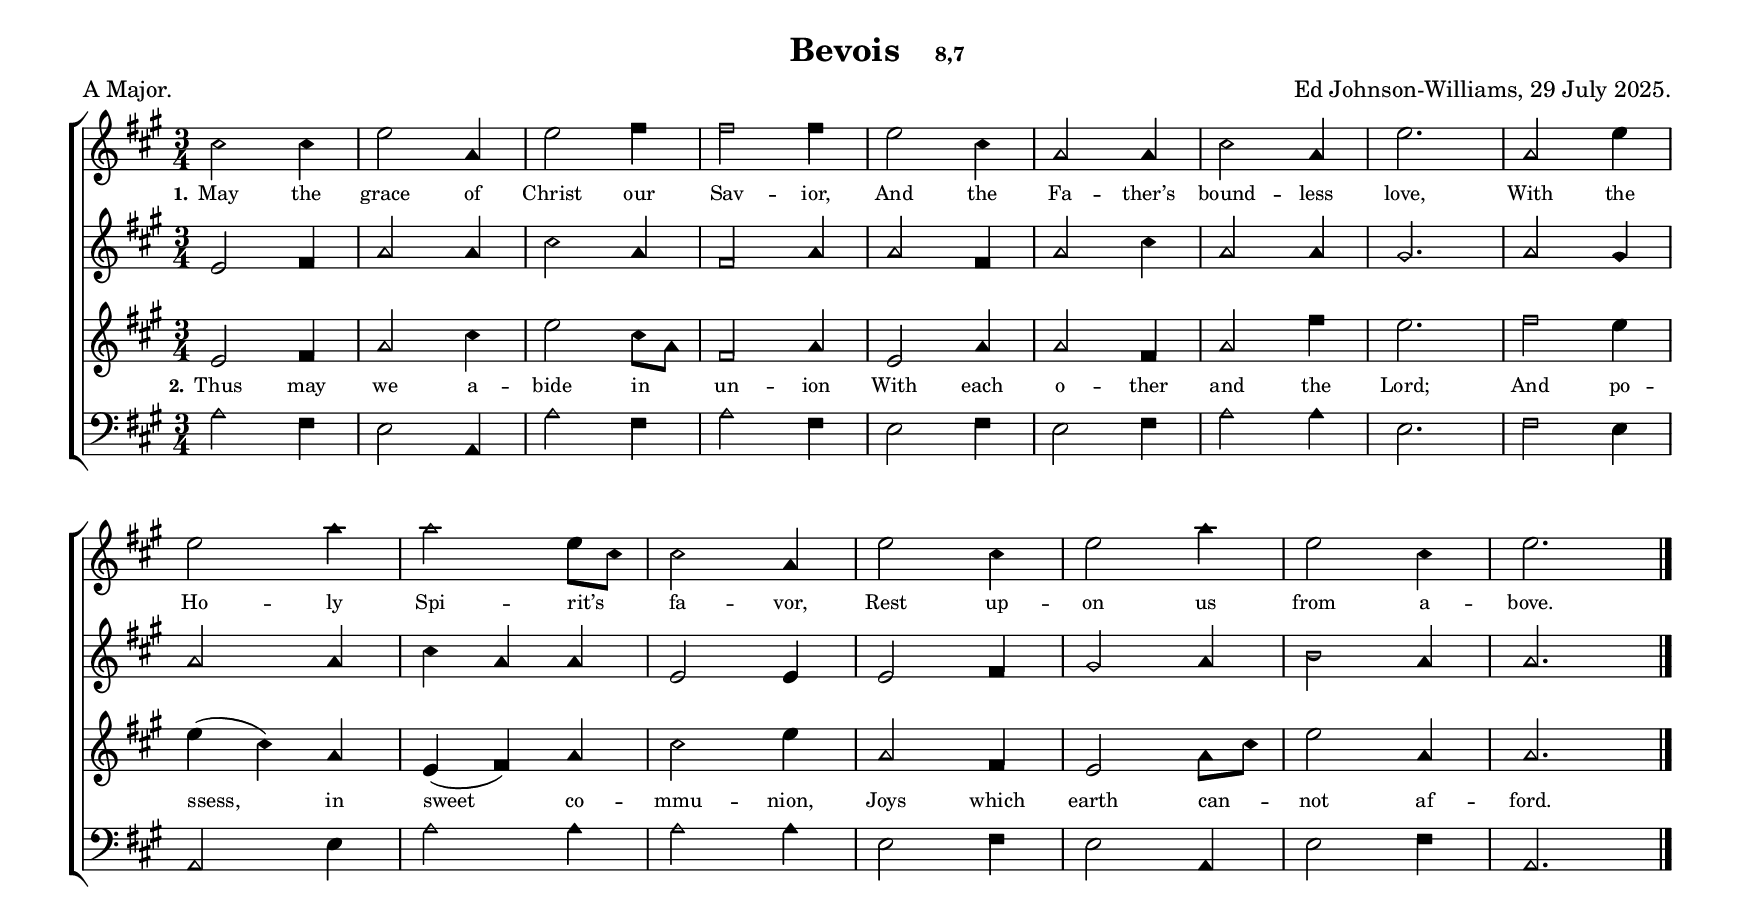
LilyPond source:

\language "espanol"
%%%%%% Sacred Harp Template 0.4 %%%%%%

% A template for easy engraving of shapenote tunes in the style of the
% 1991 edition of the Sacred Harp.
%
% Leland Paul Kusmer – me@lelandpaul.com – February 2011
% Updated by Barry Parsons - September 2015
%
% For more information, see thypyramids.com/fasola


\version "2.24.0"
#(set-default-paper-size "a4landscape")

% \include "../../../partials/old-style-clef.ly"

\paper {

  page-count = #1 % Limit the page size and system count here.
  system-count = #2
  %ragged-last = ##t
  %ragged-bottom = ##t
  system-system-spacing = #'((basic-distance . 0) (padding . 6))
  top-margin = 0.5\in



}

\header {
  title = \markup{
    \bold \smaller
    "Bevois   "  \small{"8,7" }
  }% TITLE.  METER.
  %subtitle = \markup \italic \smaller
  %       "For Beth and Matthew"	% Subtitle, alternative title
  %subsubtitle = \markup \italic \tiny
  %        ""	%	Optional Bible verse
  arranger = \markup %\bold \tiny
  "Ed Johnson-Williams, 29 July 2025." % Composer
  meter = \markup {
    %\bold \tiny
    "A Major."
  } % Key signature.  Poet.
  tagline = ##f
  %\markup \tiny
  %	"" % Copyright info if applicable; leave blank otherwise.
}


global = {
  \key 	la								%KEY NOTE

  %Uncomment the mode, below:
  \major
  \aikenHeads    % Aiken Shapes

  % \sacredHarpHeads
  %\minor \sacredHarpHeadsMinor
  \numericTimeSignature
  \time 3/4				%TIME SIGNATURE as n/n
  \defineBarLine ";" #'("|" ";" " ")
  \defineBarLine ";." #'("|" ";." ";.")
  \defineBarLine ".;" #'("|" ".;" ".;")
  \defineBarLine ".." #'(".." ".." "..")
  \defineBarLine ";.." #'(";.." ";.." ";..")
  \defineBarLine ";.;" #'(";.;" ";.;" ";.;")
  \autoBeamOff
  \override Score.RehearsalMark.self-alignment-X = #LEFT






}

%%%%%%% MUSIC %%%%%%%%%
% Music for the A and B sections; uncomment marked lines if repeating

%%%%%%% The A Section %%%%%%%%

trebleA = \relative do' {
  % Treble A section

  % \repeat volta 2{	% Uncomment to repeat the A section
  % \bar ";"		% Uncomment if repeating

  % MUSIC GOES HERE
  mi2 mi4 |
  sol2 do,4 |
  sol'2 la4 |
  la2 la4 |
  sol2 mi4 |
  do2 do4 |
  mi2 do4 |
  sol'2. |
  do,2 sol'4 |
  sol2 do4 |
  do2 sol8[mi8]|
  mi2 do4 |
  sol'2 mi4 |
  sol2 do4 |
  sol2 mi4 |
  sol2.

  %  \break	%	Uncomment for line break after A section
  % }				% Uncomment if repeating

}

altoA = \relative do' {
  % Alto A section

  %  \repeat volta 2{	% Uncomment to repeat the A section
  %\bar ";"		% Uncomment if repeating

  % MUSIC GOES HERE
  sol2 la4 |
  do2 do4 |
  mi2 do4 |
  la2 do4 |
  do2 la4 |
  do2 mi4 |
  do2 do4 |
  si2. |
  do2  si4|
  do2  do4|
  mi do do |
  sol2 sol4 |
  sol2 la4|
  si2 do4 |
  re2 do4 |
  do2.




  % }				% Uncomment if repeating

}

tenorA = \relative do'' {
  % Tenor A section

  %  \repeat volta 2{	% Uncomment to repeat the A section
  % \bar ";"		% Uncomment if repeating

  % MUSIC GOES HERE


  sol,2 la4 |
  do2 mi4 |
  sol2 mi8[do8] |
  la2 do4 |
  sol2 do4|
  do2 la4 |
  do2 la'4 |
  sol2.|
  la2 sol4|


  sol4 (mi) do |
  sol (la) do |
  mi2 sol4 |
  do,2 la4 |
  sol2 do8[mi8] |
  sol2 do,4 |
  do2.\bar "|."


  % }				% Uncomment if repeating

}

bassA = \relative do {
  % Bass A section

  %  \repeat volta 2{	% Uncomment to repeat the A section
  %\bar ";"		% Uncomment if repeating

  % MUSIC GOES HERE

  do2 la4 |
  sol2 do,4 |
  do'2 la4 |
  do2 la4 |
  sol2 la4 |
  sol2 la4 |
  do2 do4 |
  sol2. |
  la2 sol4 |
  do,2 sol'4 |
  do2 do4 |
  do2 do4 |
  sol2 la4 |
  sol2 do,4 |
  sol'2 la4 |
  do,2.


  % 	}				% Uncomment if repeating

}

%%%%%%%% The B Section %%%%%%%%

trebleB = \relative do'' {
  % Treble B section

  % \repeat volta 2 {
  % Uncomment to repeat the B section

  % MUSIC GOES HERE


  % }	% Uncomment if repeating

  %{
   \alternative {
    % Uncomment if repeating
     { \set Timing.measureLength = #(ly:make-moment 3/4) \mark \markup \bold \tiny "1." mi2. \bar ";." }	% Uncomment if repeating
     { \set Timing.measureLength = #(ly:make-moment 6/4) \mark \markup \bold \tiny "2." mi1. \bar ".." }	% Uncomment if repeating
  }				% Uncomment if repeating
  %}

  %  \bar ";.."

}

altoB = \relative do'' {
  % Alto B section
  % \repeat volta 2 {
  % Uncomment to repeat the B section

  % MUSIC GOES HERE


  %  }	% Uncomment if repeating
  %{
  \alternative {
    % Uncomment if repeating
   { \set Timing.measureLength = #(ly:make-moment 3/4) sol2. \bar ";." }	% Uncomment if repeating
    { \set Timing.measureLength = #(ly:make-moment 6/4) sol1.  }	% Uncomment if repeating
  }	% Uncomment if repeating
  %}

}



tenorB = \relative do'' {
  % Tenor B section

  % \repeat volta 2{
  % Uncomment to repeat the B section

  % MUSIC GOES HERE
  % \bar ".;"


  % }	% Uncomment if repeating
  % \alternative {
  %   % Uncomment if repeating
  %   { \set Timing.measureLength = #(ly:make-moment 5/4) do2.~ do2 \bar ";." }
  %   { \set Timing.measureLength = #(ly:make-moment 6/4) do1.  }
  % }	% Uncomment if repeating

}




bassB = \relative do' {
  % Bass B section

  % \repeat volta 2 {
  % Uncomment to repeat the B section

  % MUSIC GOES HERE



  % }	% Uncomment if repeating

  %{
     \alternative {
    % Uncomment if repeating
     { \set Timing.measureLength = #(ly:make-moment 3/4) la4 do2 \bar ";." }	% Uncomment if repeating
     { \set Timing.measureLength = #(ly:make-moment 6/4) la4 do2~ do2.  }	% Uncomment if repeating
  }	% Uncomment if repeating
  %}

}


%%%%%%% TEXT %%%%%%%%%

% Remember to uncomment \addlyrics, below, for only the text that is being used.

%%%%%%% The A Section %%%%%%%%

trebleTextA = \lyricmode {
    \tiny
  \set stanza = "1." % VERSE NUMBER (optional)
  May the grace of Christ our Sav -- ior,
  And the Fa -- ther’s bound -- less love,
  With the Ho -- ly Spi -- rit’s fa -- vor,
  Rest up -- on us from a -- bove.


}

trebleTextATwo = \lyricmode {
  \tiny
 % \set stanza = "2." % VERSE NUMBER (optional)
  % Lyrics to appear under treble A section

}

altoTextA = \lyricmode {
  \tiny
  \set stanza = "3." % VERSE NUMBER (optional)
  % Lyrics to appear under alto A section


}

tenorTextA = \lyricmode {
\tiny
  
    \set stanza = "2." % VERSE NUMBER (optional)

Thus may we a -- bide in un -- ion
With each o -- ther and the Lord;
And po -- ssess, in sweet co -- mmu -- nion,
Joys which earth can -- not af -- ford.
}




bassTextA = \lyricmode {
  \tiny
  \set stanza = "" % VERSE NUMBER (optional)
  % Lyrics to appear under bass A section

}

trebleTextB = \lyricmode {
  \tiny
  % Lyrics to appear under treble B section


}


altoTextB = \lyricmode {
  \tiny
  % Lyrics to appear under alto B section


}


tenorTextB = \lyricmode {
  \tiny


}



bassTextB = \lyricmode {
  \tiny
  % Lyrics to appear under bass B section



}

%%%%%%%%% LAYOUT %%%%%%%%%%%
% Score for printing (no octave doubling)
\score {
  \new ChoirStaff <<
    \new Staff = treble <<
      \new Voice = "treble" {
        \global
        \transpose do la {
          \trebleA
          \trebleB
        }
      }
      \new Lyrics \lyricsto "treble" { \trebleTextA \trebleTextB }
      \new Lyrics \lyricsto "treble" { \trebleTextATwo }
    >>

    \new Staff = alto <<
      \new Voice = "alto" {
        \global
        \transpose do la {
          \altoA
          \altoB
        }
      }
      \new Lyrics \lyricsto "alto" { \altoTextA }
    >>

    \new Staff = tenor <<
      \new Voice = "tenor" {
        \global
        \transpose do la {
          \tenorA
          \tenorB
        }
      }
      \new Lyrics \lyricsto "tenor" { \tenorTextA \tenorTextB }
    >>

    \new Staff = bass <<
      \clef bass
      \new Voice = "bass" {
        \global
        \transpose do la {
          \bassA
          \bassB
        }
      }
    >>
  >>
  
  \layout {
    indent = 0\cm
    \context {
      \Score
      \remove "Bar_number_engraver"
      \omit VoltaBracket
      \override RehearsalMark.self-alignment-X = #LEFT
      \override TimeSignature.break-visibility = ##(#f #t #t)
      \override NoteHead.font-size = #1
      startRepeatBarType = #";"
      endRepeatBarType = #";."
      doubleRepeatBarType = ";.;"
    }
  }
}

% Score for MIDI (with octave doubling)
\score {
  \new ChoirStaff <<
    \new Staff = treble {
      \global
      \transpose do la {
        \trebleA
        \trebleB
      }
    }

    \new Staff = alto {
      \global
      \transpose do la {
        \altoA
        \altoB
      }
    }

    \new Staff = tenor {
      \global
      \transpose do la {
        \tenorA
        \tenorB
      }
    }

    \new Staff = bass {
      \clef bass
      \global
      \transpose do la {
        \bassA
        \bassB
      }
    }

    \new Staff = trebleOctaveDown {
      \global
      \transpose do la {
        \transpose do do, { \trebleA \trebleB }
      }
    }

    \new Staff = tenorOctaveDown {
      \global
      \transpose do la {
        \transpose do do, { \tenorA \tenorB }
      }
    }
  >>
  
  \midi {
    \context {
      \Score
      tempoWholesPerMinute = #(ly:make-moment 100 4)
    }
    \context {
      \Staff
      midiInstrument = #"acoustic grand"
    }
  }
}